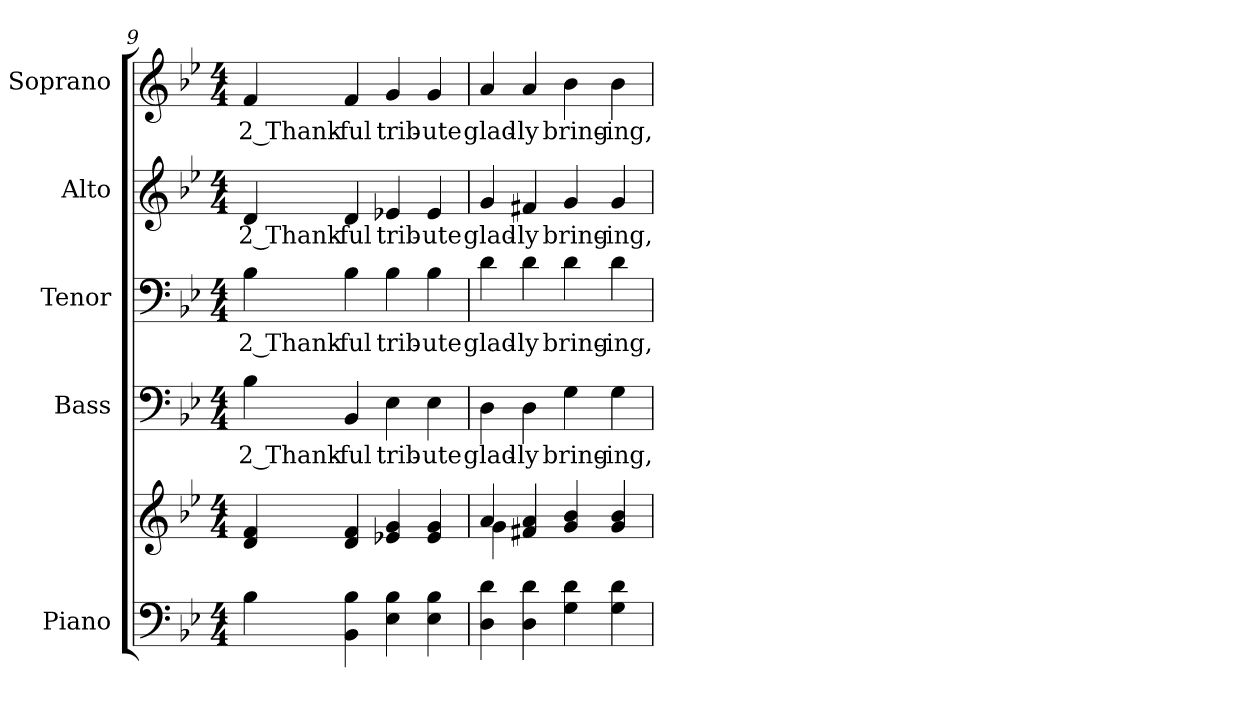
**kern	**kern	**kern	**text	**kern	**text	**kern	**text	**kern	**text
*part5	*part5	*part4	*part4	*part3	*part3	*part2	*part2	*part1	*part1
*staff6	*staff5	*staff4	*staff4	*staff3	*staff3	*staff2	*staff2	*staff1	*staff1
*I"Piano	*	*I"Bass	*	*I"Tenor	*	*I"Alto	*	*I"Soprano	*
*I'Pno.	*	*I'B.	*	*I'T.	*	*I'A.	*	*I'S.	*
!!LO:PB:g=z
*clefF4	*clefG2	*clefF4	*	*clefF4	*	*clefG2	*	*clefG2	*
*k[b-e-]	*k[b-e-]	*k[b-e-]	*	*k[b-e-]	*	*k[b-e-]	*	*k[b-e-]	*
*B-:	*B-:	*B-:	*	*B-:	*	*B-:	*	*B-:	*
*M4/4	*M4/4	*M4/4	*	*M4/4	*	*M4/4	*	*M4/4	*
=9	=9	=9	=9	=9	=9	=9	=9	=9	=9
!	!	!	!LO:LY:b:color=#000000	!	!	!	!	!	!
!	!	!	!	!	!LO:LY:b:color=#000000	!	!	!	!
!	!	!	!	!	!	!	!LO:LY:b:color=#000000	!	!
!	!	!	!	!	!	!	!	!	!LO:LY:b:color=#000000
4B-i\	4di/ 4fi	4B-i\	2 Thank-	4B-i\	2 Thank-	4di/	2 Thank-	4fi/	2 Thank-
!	!	!	!LO:LY:b:color=#000000	!	!	!	!	!	!
!	!	!	!	!	!LO:LY:b:color=#000000	!	!	!	!
!	!	!	!	!	!	!	!LO:LY:b:color=#000000	!	!
!	!	!	!	!	!	!	!	!	!LO:LY:b:color=#000000
4BB-i\ 4B-i	4di/ 4fi	4BB-i/	-ful	4B-i\	-ful	4di/	-ful	4fi/	-ful
!	!	!	!LO:LY:b:color=#000000	!	!	!	!	!	!
!	!	!	!	!	!LO:LY:b:color=#000000	!	!	!	!
!	!	!	!	!	!	!	!LO:LY:b:color=#000000	!	!
!	!	!	!	!	!	!	!	!	!LO:LY:b:color=#000000
4E-i\ 4B-i	4e-Xi/ 4gi	4E-i\	trib-	4B-i\	trib-	4e-Xi/	trib-	4gi/	trib-
!	!	!	!LO:LY:b:color=#000000	!	!	!	!	!	!
!	!	!	!	!	!LO:LY:b:color=#000000	!	!	!	!
!	!	!	!	!	!	!	!LO:LY:b:color=#000000	!	!
!	!	!	!	!	!	!	!	!	!LO:LY:b:color=#000000
4E-i\ 4B-i	4e-i/ 4gi	4E-i\	-ute	4B-i\	-ute	4e-i/	-ute	4gi/	-ute
=10	=10	=10	=10	=10	=10	=10	=10	=10	=10
*	*^	*	*	*	*	*	*	*	*
!	!	!	!	!LO:LY:b:color=#000000	!	!	!	!	!	!
!	!	!	!	!	!	!LO:LY:b:color=#000000	!	!	!	!
!	!	!	!	!	!	!	!	!LO:LY:b:color=#000000	!	!
!	!	!	!	!	!	!	!	!	!	!LO:LY:b:color=#000000
4Di\ 4di	4ai/	4gi\	4Di\	glad-	4di\	glad-	4gi/	glad-	4ai/	glad-
!	!	!	!	!LO:LY:b:color=#000000	!	!	!	!	!	!
!	!	!	!	!	!	!LO:LY:b:color=#000000	!	!	!	!
!	!	!	!	!	!	!	!	!LO:LY:b:color=#000000	!	!
!	!	!	!	!	!	!	!	!	!	!LO:LY:b:color=#000000
4Di\ 4di	4f#Xi/ 4ai	4ryy	4Di\	-ly	4di\	-ly	4f#Xi/	-ly	4ai/	-ly
!	!	!	!	!LO:LY:b:color=#000000	!	!	!	!	!	!
!	!	!	!	!	!	!LO:LY:b:color=#000000	!	!	!	!
!	!	!	!	!	!	!	!	!LO:LY:b:color=#000000	!	!
!	!	!	!	!	!	!	!	!	!	!LO:LY:b:color=#000000
4Gi\ 4di	4gi/ 4b-i	2ryy	4Gi\	bring-	4di\	bring-	4gi/	bring-	4b-i\	bring-
!	!	!	!	!LO:LY:b:color=#000000	!	!	!	!	!	!
!	!	!	!	!	!	!LO:LY:b:color=#000000	!	!	!	!
!	!	!	!	!	!	!	!	!LO:LY:b:color=#000000	!	!
!	!	!	!	!	!	!	!	!	!	!LO:LY:b:color=#000000
4Gi\ 4di	4gi/ 4b-i	.	4Gi\	-ing,	4di\	-ing,	4gi/	-ing,	4b-i\	-ing,
*	*v	*v	*	*	*	*	*	*	*	*
=	=	=	=	=	=	=	=	=	=
*-	*-	*-	*-	*-	*-	*-	*-	*-	*-
